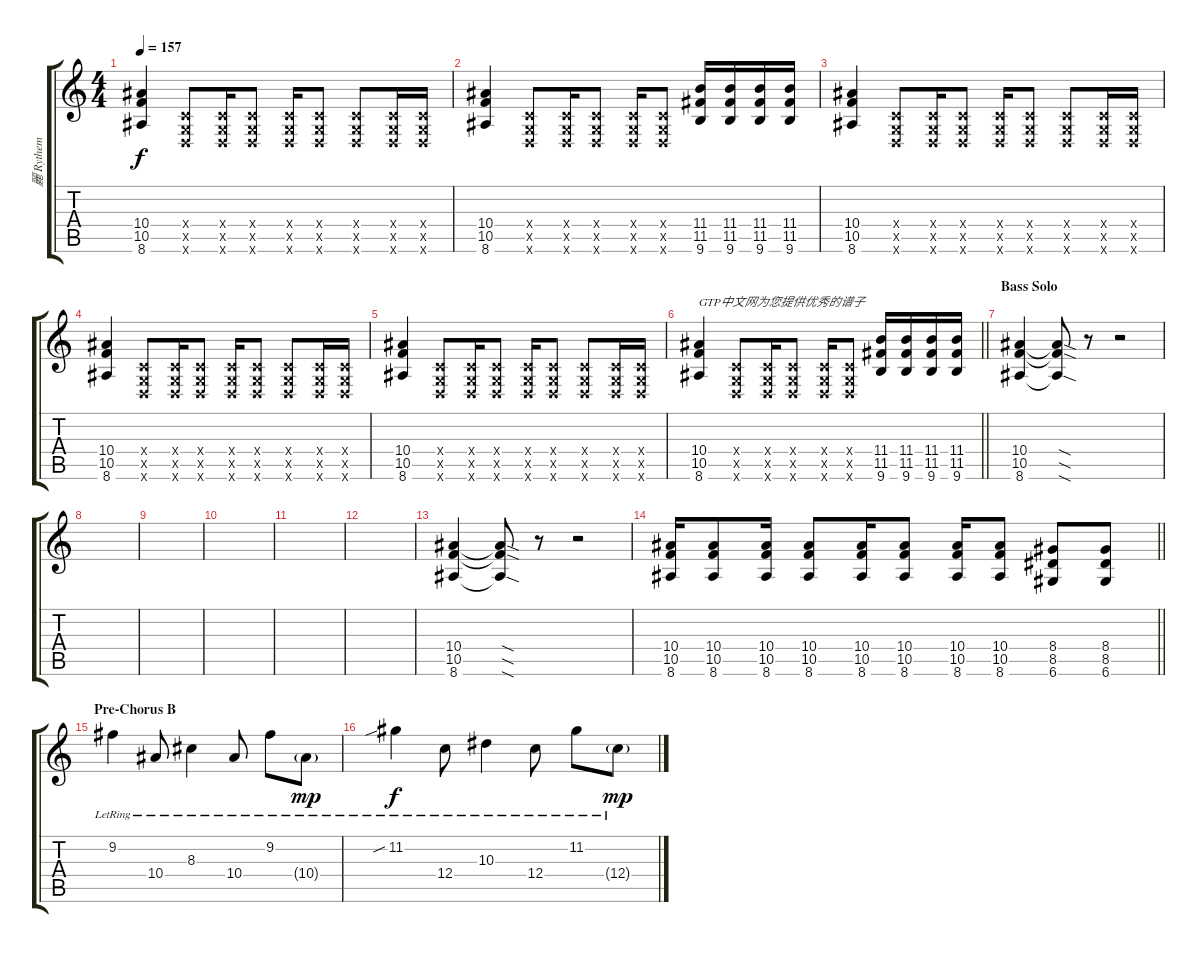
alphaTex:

\track ("麗 Rythem" "麗 Rythem") {instrument distortionguitar}
\staff {score tabs}
\tuning (D4 A3 F3 C3 G2 D2) {hide}
\ts (4 4)
\tempo 157
\clef g2
\ks c
(10.4 10.5 8.6).4{dy f} (0.4{x} 0.5{x} 0.6{x}).8 (0.4{x} 0.5{x} 0.6{x}).16 (0.4{x} 0.5{x} 0.6{x}).8 (0.4{x} 0.5{x} 0.6{x}).16 (0.4{x} 0.5{x} 0.6{x}).8 (0.4{x} 0.5{x} 0.6{x}).8 (0.4{x} 0.5{x} 0.6{x}).16 (0.4{x} 0.5{x} 0.6{x}).16 |
(10.4 10.5 8.6).4 (0.4{x} 0.5{x} 0.6{x}).8 (0.4{x} 0.5{x} 0.6{x}).16 (0.4{x} 0.5{x} 0.6{x}).8 (0.4{x} 0.5{x} 0.6{x}).16 (0.4{x} 0.5{x} 0.6{x}).8 (11.4 11.5 9.6).16 (11.4 11.5 9.6).16 (11.4 11.5 9.6).16 (11.4 11.5 9.6).16 |
(10.4 10.5 8.6).4 (0.4{x} 0.5{x} 0.6{x}).8 (0.4{x} 0.5{x} 0.6{x}).16 (0.4{x} 0.5{x} 0.6{x}).8 (0.4{x} 0.5{x} 0.6{x}).16 (0.4{x} 0.5{x} 0.6{x}).8 (0.4{x} 0.5{x} 0.6{x}).8 (0.4{x} 0.5{x} 0.6{x}).16 (0.4{x} 0.5{x} 0.6{x}).16 |
(10.4 10.5 8.6).4 (0.4{x} 0.5{x} 0.6{x}).8 (0.4{x} 0.5{x} 0.6{x}).16 (0.4{x} 0.5{x} 0.6{x}).8 (0.4{x} 0.5{x} 0.6{x}).16 (0.4{x} 0.5{x} 0.6{x}).8 (0.4{x} 0.5{x} 0.6{x}).8 (0.4{x} 0.5{x} 0.6{x}).16 (0.4{x} 0.5{x} 0.6{x}).16 |
(10.4 10.5 8.6).4 (0.4{x} 0.5{x} 0.6{x}).8 (0.4{x} 0.5{x} 0.6{x}).16 (0.4{x} 0.5{x} 0.6{x}).8 (0.4{x} 0.5{x} 0.6{x}).16 (0.4{x} 0.5{x} 0.6{x}).8 (0.4{x} 0.5{x} 0.6{x}).8 (0.4{x} 0.5{x} 0.6{x}).16 (0.4{x} 0.5{x} 0.6{x}).16 |
\barLineRight lightlight
(10.4 10.5 8.6).4{txt "GTP中文网为您提供优秀的谱子"} (0.4{x} 0.5{x} 0.6{x}).8 (0.4{x} 0.5{x} 0.6{x}).16 (0.4{x} 0.5{x} 0.6{x}).8 (0.4{x} 0.5{x} 0.6{x}).16 (0.4{x} 0.5{x} 0.6{x}).8 (11.4 11.5 9.6).16 (11.4 11.5 9.6).16 (11.4 11.5 9.6).16 (11.4 11.5 9.6).16 |
\section ("" "Bass Solo")
(10.4 10.5 8.6).4 (10.4{sod t} 10.5{sod t} 8.6{sod t}).8 r.8 r.2 |
|
|
|
|
|
(10.4 10.5 8.6).4{volume 12} (10.4{sod t} 10.5{sod t} 8.6{sod t}).8 r.8 r.2 |
\barLineRight lightlight
(10.4 10.5 8.6).16 (10.4 10.5 8.6).8 (10.4 10.5 8.6).16 (10.4 10.5 8.6).8 (10.4 10.5 8.6).16 (10.4 10.5 8.6).8 (10.4 10.5 8.6).16 (10.4 10.5 8.6).8 (8.4 8.5 6.6).8 (8.4 8.5 6.6).8 |
\section ("" "Pre-Chorus B")
9.2{lr}.4{instrument electricguitarclean} 10.4{lr}.8 8.3{lr}.4 10.4{lr}.8 9.2{lr}.8 10.4{g lr}.8{dy mp} |
11.2{sib lr}.4{dy f} 12.4{lr}.8 10.3{lr}.4 12.4{lr}.8 11.2{lr}.8 12.4{g lr}.8{dy mp}
